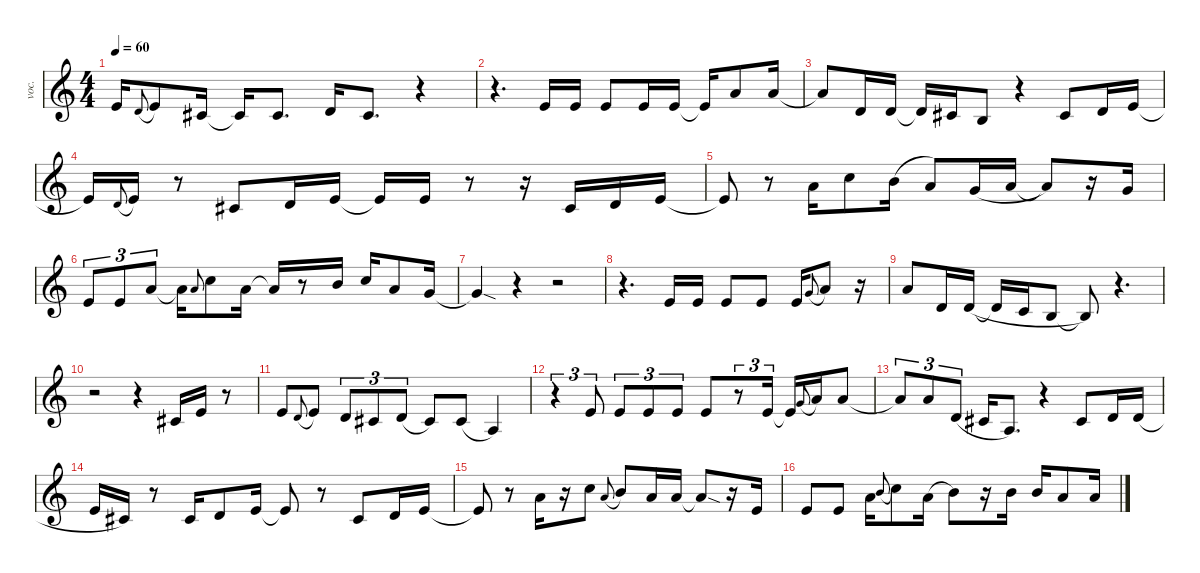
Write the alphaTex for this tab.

\defaultSystemsLayout 4
\hideDynamics
\bracketExtendMode nobrackets
\track ("Vocals" "voc.") {instrument voiceoohs}
\staff {score}
\tuning (E4 B3 G3 D3 A2 E2)
\ts (4 4)
\tempo 60
\clef g2
\ks c
0.1.16{dy mf} -2.1.8{gr onbeat legatoorigin} 0.1.8 2.2{acc #}.16 2.2{t acc #}.16 2.2{acc #}.8{d} -2.1.16 2.2{acc #}.8{d} r.4 |
r.4{d} 0.1.16 0.1.16 0.1.8 0.1.16 0.1.16 0.1{t}.16 5.1.8 5.1.16 |
5.1{t}.8 -2.1.16 -2.1.16 -2.1{t}.16 2.2{acc #}.16 -5.1.8 r.4 2.2{acc #}.8 -2.1.16 5.2.16 |
5.2{t}.16 -2.1.8{gr onbeat legatoorigin} 0.1.16 r.8 2.2{acc #}.8 -2.1.16 0.1.16 0.1{t}.16 0.1.16 r.8 r.16 2.2{acc #}.16 -2.1.16 0.1.16 |
0.1{t}.8 r.8 5.1.16 8.1.8 7.1.16{legatoorigin} 5.1.8 3.1.16{legatoorigin} 5.1.16{legatoorigin} 5.1{t}.8 r.16 3.1.16 |
0.1.8{tu (3 2)} 0.1.8{tu (3 2)} 5.1.8{tu (3 2)} 5.1{t}.16 5.1.8{gr onbeat} 8.1.8 5.1.16 5.1{t}.16 r.8 7.1.16 8.1.16 5.1.8 3.1.16 |
3.1{sod t}.4 r.4 r.2 |
r.4{d} 0.1.16 0.1.16 0.1.8 0.1.8 0.1.16 3.1.8{gr onbeat legatoorigin} 5.1.8 r.16 |
5.1.8 -2.1.16 -2.1.16{legatoorigin} -2.1{t}.16{legatoorigin} -4.1.16{legatoorigin} -5.1.8{legatoorigin} -5.1{t}.8 r.4{d} |
r.2 r.4 2.2{acc #}.16 0.1.16 r.8 |
0.1.8 -2.1.8{gr onbeat legatoorigin} 0.1.8 -2.1.8{tu (3 2)} 2.2{acc #}.8{tu (3 2)} -2.1.8{tu (3 2) legatoorigin} 2.2{acc #}.8 2.2{acc #}.8{legatoorigin} -7.1.4 |
r.4{tu (3 2)} 0.1.8{tu (3 2)} 0.1.8{tu (3 2)} 0.1.8{tu (3 2)} 0.1.8{tu (3 2)} 0.1.8{beam merge} r.8{tu (3 2) beam merge} 0.1.16{tu (3 2)} 0.1{t}.16 3.1.8{gr onbeat legatoorigin} 5.1.16 5.1.8 |
5.1{t}.8{tu (3 2)} 5.1.8{tu (3 2)} -2.1.8{tu (3 2) legatoorigin} 2.2{acc #}.16{legatoorigin} -7.1.8{d} r.4 2.2{acc #}.8 -2.1.16 -2.1.16{legatoorigin} |
0.1.16{legatoorigin} 2.2{acc #}.16 r.8 2.2{acc #}.16 -2.1.8 0.1.16 0.1{t}.8 r.8 2.2{acc #}.8 -2.1.16 0.1.16 |
0.1{t}.8 r.8 5.1.16 r.16 8.1.8 5.1.8{gr onbeat legatoorigin} 7.1.8 5.1.16 5.1.16 5.1{sod t}.8 r.16 0.1.16 |
0.1.8 0.1.8 5.1.16 7.1.8{gr onbeat legatoorigin} 8.1.8 5.1.16{legatoorigin} 7.1.8 r.16 7.1.16 7.1.16 5.1.8 5.1.16
